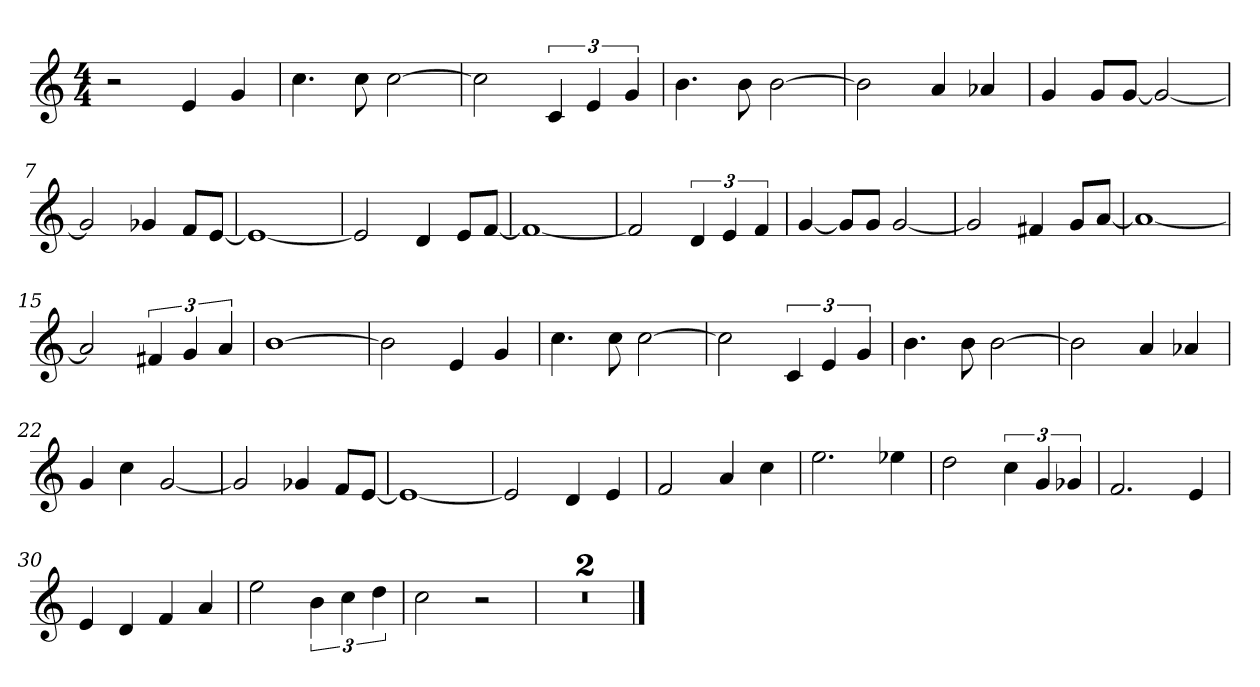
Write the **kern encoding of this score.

**kern
*part1
*staff1
*clefG2
*k[]
*C:
*M4/4
=1
2r
4e/
4g/
=2
4.cc\
8cc\
[2cc\
=3
2cc\]
6c/
6e/
6g/
=4
4.b\
8b\
[2b\
=5
2b\]
4a/
4a-X/
!!LO:LB:g=z
=6
4g/
8g/L
[8g/J
2g/_
=7
2g/]
4g-X/
8f/L
[8e/J
=8
1e_
=9
2e/]
4d/
8e/L
[8f/J
!!LO:LB:g=z
=10
1f_
=11
2f/]
6d/
6e/
6f/
=12
[4g/
8g/L]
8g/J
[2g/
=13
2g/]
4f#X/
8g/L
[8a/J
!!LO:LB:g=z
=14
1a_
=15
2a/]
6f#X/
6g/
6a/
=16
[1b
=17
2b\]
4e/
4g/
!!LO:LB:g=z
=18
4.cc\
8cc\
[2cc\
=19
2cc\]
6c/
6e/
6g/
=20
4.b\
8b\
[2b\
=21
2b\]
4a/
4a-X/
!!LO:LB:g=z
=22
4g/
4cc\
[2g/
=23
2g/]
4g-X/
8f/L
[8e/J
=24
1e_
=25
2e/]
4d/
4e/
!!LO:LB:g=z
=26
2f/
4a/
4cc\
=27
2.ee\
4ee-X\
=28
2dd\
6cc\
6g/
6g-X/
=29
2.f/
4e/
!!LO:LB:g=z
=30
4e/
4d/
4f/
4a/
=31
2ee\
6b\
6cc\
6dd\
=32
2cc\
2r
=33
1r
!!LO:PB:g=z
=34
1r
==
*-
